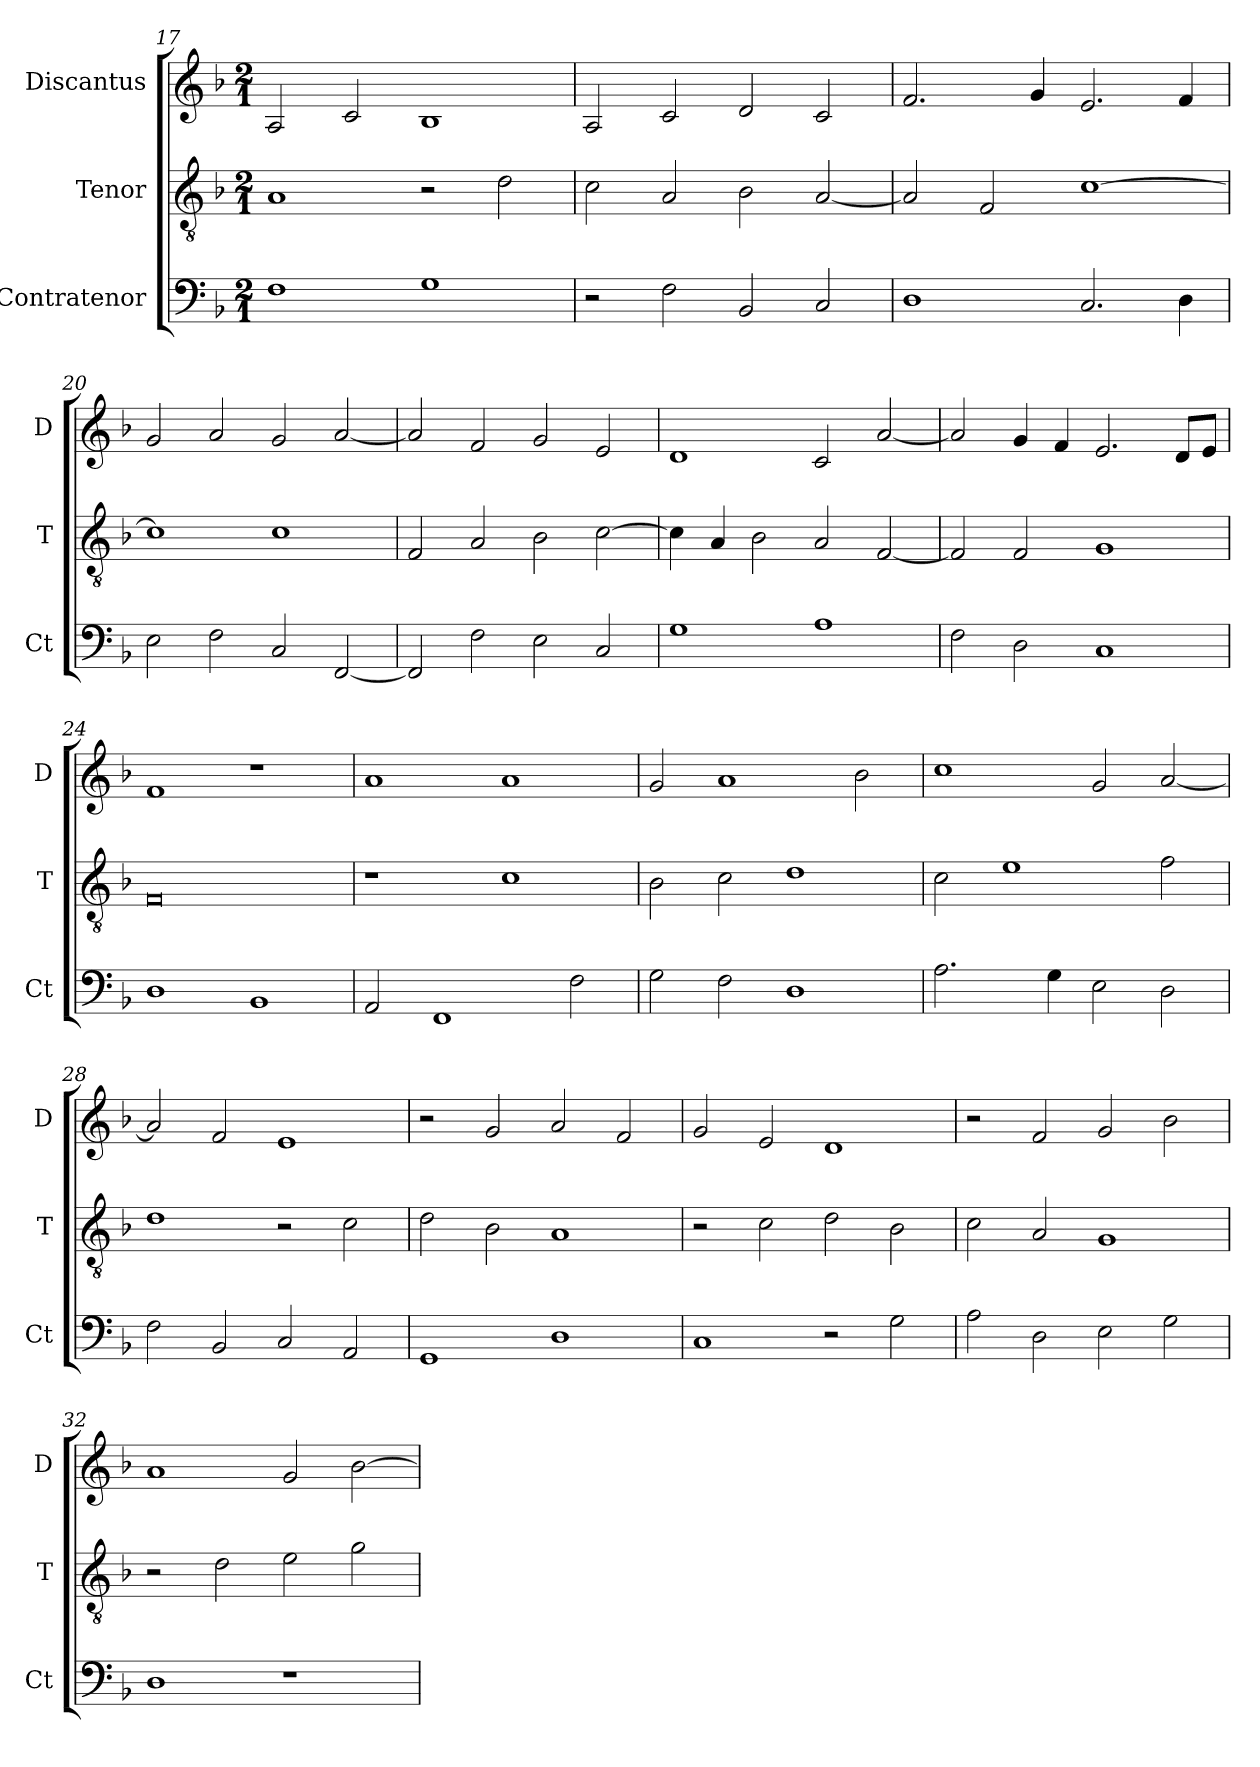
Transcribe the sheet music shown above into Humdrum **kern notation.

**kern	**kern	**kern
*part3	*part2	*part1
*staff3	*staff2	*staff1
*I"Contratenor	*I"Tenor	*I"Discantus
*I'Ct	*I'T	*I'D
*clefF4	*clefGv2	*clefG2
*k[b-]	*k[b-]	*k[b-]
*M2/1	*M2/1	*M2/1
=17	=17	=17
1F	1A	2A/
.	.	2c/
1G	2r	1B-
.	2d\	.
=18	=18	=18
2r	2c\	2A/
2F\	2A/	2c/
2BB-/	2B-\	2d/
2C/	[2A/	2c/
=19	=19	=19
1D	2A/]	2.f/
.	2F/	.
.	.	4g/
2.C/	[1c	2.e/
4D\	.	4f/
=20	=20	=20
2E\	1c]	2g/
2F\	.	2a/
2C/	1c	2g/
[2FF/	.	[2a/
=21	=21	=21
2FF/]	2F/	2a/]
2F\	2A/	2f/
2E\	2B-\	2g/
2C/	[2c\	2e/
=22	=22	=22
1G	4c\]	1d
.	4A/	.
.	2B-\	.
1A	2A/	2c/
.	[2F/	[2a/
=23	=23	=23
2F\	2F/]	2a/]
2D\	2F/	4g/
.	.	4f/
1C	1G	2.e/
.	.	8d/L
.	.	8e/J
=24	=24	=24
1D	0F	1f
1BB-	.	1r
=25	=25	=25
2AA/	1r	1a
1FF	.	.
.	1c	1a
2F\	.	.
=26	=26	=26
2G\	2B-\	2g/
2F\	2c\	1a
1D	1d	.
.	.	2b-\
=27	=27	=27
2.A\	2c\	1cc
.	1e	.
4G\	.	.
2E\	.	2g/
2D\	2f\	[2a/
=28	=28	=28
2F\	1d	2a/]
2BB-/	.	2f/
2C/	2r	1e
2AA/	2c\	.
=29	=29	=29
1GG	2d\	2r
.	2B-\	2g/
1D	1A	2a/
.	.	2f/
=30	=30	=30
1C	2r	2g/
.	2c\	2e/
2r	2d\	1d
2G\	2B-\	.
=31	=31	=31
2A\	2c\	2r
2D\	2A/	2f/
2E\	1G	2g/
2G\	.	2b-\
=32	=32	=32
1D	2r	1a
.	2d\	.
1r	2e\	2g/
.	2g\	[2b-\
=	=	=
*-	*-	*-
